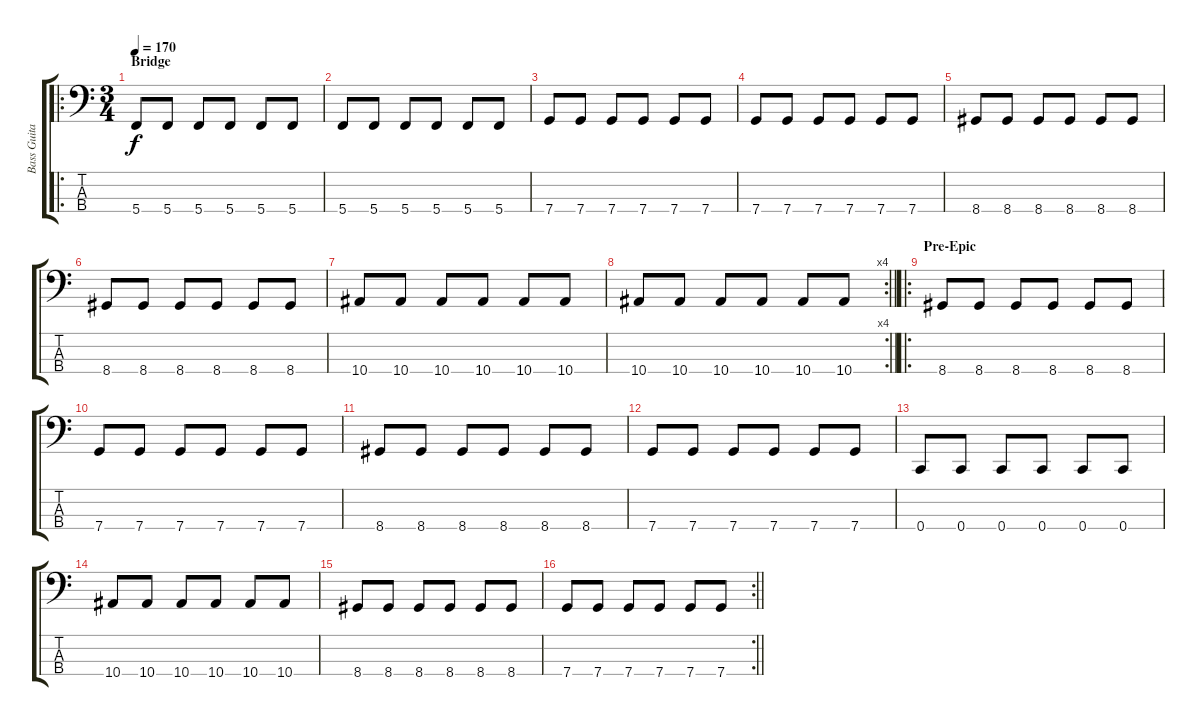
\track ("Bass Guitar" "Bass Guita") {instrument electricbasspick}
\staff {score tabs}
\tuning (F2 C2 G1 C1) {hide}
\ro
\ts (3 4)
\section ("" "Bridge")
\tempo 170
\clef f4
\ks c
5.4.8{dy f} 5.4.8 5.4.8 5.4.8 5.4.8 5.4.8 |
5.4.8 5.4.8 5.4.8 5.4.8 5.4.8 5.4.8 |
7.4.8 7.4.8 7.4.8 7.4.8 7.4.8 7.4.8 |
7.4.8 7.4.8 7.4.8 7.4.8 7.4.8 7.4.8 |
8.4.8 8.4.8 8.4.8 8.4.8 8.4.8 8.4.8 |
8.4.8 8.4.8 8.4.8 8.4.8 8.4.8 8.4.8 |
10.4.8 10.4.8 10.4.8 10.4.8 10.4.8 10.4.8 |
\rc 4
\barLineRight lightlight
10.4.8 10.4.8 10.4.8 10.4.8 10.4.8 10.4.8 |
\ro
\section ("" "Pre-Epic")
8.4.8 8.4.8 8.4.8 8.4.8 8.4.8 8.4.8 |
7.4.8 7.4.8 7.4.8 7.4.8 7.4.8 7.4.8 |
8.4.8 8.4.8 8.4.8 8.4.8 8.4.8 8.4.8 |
7.4.8 7.4.8 7.4.8 7.4.8 7.4.8 7.4.8 |
0.4.8 0.4.8 0.4.8 0.4.8 0.4.8 0.4.8 |
10.4.8 10.4.8 10.4.8 10.4.8 10.4.8 10.4.8 |
8.4.8 8.4.8 8.4.8 8.4.8 8.4.8 8.4.8 |
\rc 2
\barLineRight lightlight
7.4.8 7.4.8 7.4.8 7.4.8 7.4.8 7.4.8
